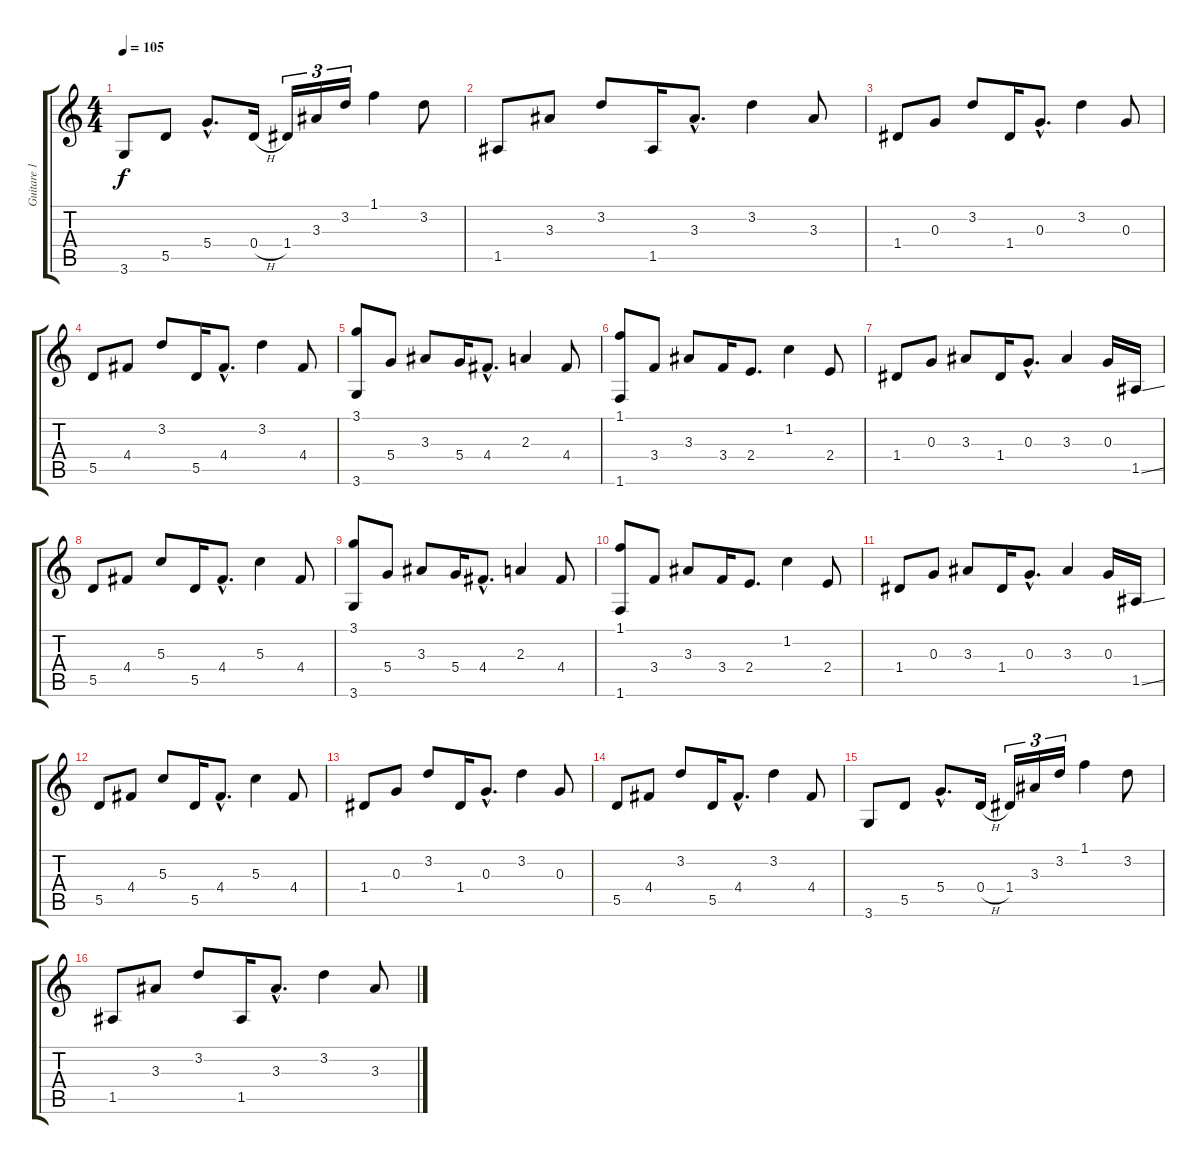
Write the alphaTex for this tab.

\track ("Guitare 1 (12)" "Guitare 1 ") {instrument acousticguitarsteel}
\staff {score tabs}
\tuning (E4 B3 G3 D3 A2 E2) {hide}
\ts (4 4)
\tempo 105
\clef g2
\ks c
3.6.8{dy f} 5.5.8 5.4{hac}.8{d} 0.4{h}.16 1.4.16{tu (3 2)} 3.3.16{tu (3 2)} 3.2.16{tu (3 2)} 1.1.4 3.2.8 |
1.5.8 3.3.8 3.2.8 1.5.16 3.3{hac}.8{d} 3.2.4 3.3.8 |
1.4.8 0.3.8 3.2.8 1.4.16 0.3{hac}.8{d} 3.2.4 0.3.8 |
5.5.8 4.4.8 3.2.8 5.5.16 4.4{hac}.8{d} 3.2.4 4.4.8 |
(3.1 3.6).8 5.4.8 3.3.8 5.4.16 4.4{hac}.8{d} 2.3.4 4.4.8 |
(1.1 1.6).8 3.4.8 3.3.8 3.4.16 2.4.8{d} 1.2.4 2.4.8 |
1.4.8 0.3.8 3.3.8 1.4.16 0.3{hac}.8{d} 3.3.4 0.3.16 1.5{ss}.16 |
5.5.8 4.4.8 5.3.8 5.5.16 4.4{hac}.8{d} 5.3.4 4.4.8 |
(3.1 3.6).8 5.4.8 3.3.8 5.4.16 4.4{hac}.8{d} 2.3.4 4.4.8 |
(1.1 1.6).8 3.4.8 3.3.8 3.4.16 2.4.8{d} 1.2.4 2.4.8 |
1.4.8 0.3.8 3.3.8 1.4.16 0.3{hac}.8{d} 3.3.4 0.3.16 1.5{ss}.16 |
5.5.8 4.4.8 5.3.8 5.5.16 4.4{hac}.8{d} 5.3.4 4.4.8 |
1.4.8 0.3.8 3.2.8 1.4.16 0.3{hac}.8{d} 3.2.4 0.3.8 |
5.5.8 4.4.8 3.2.8 5.5.16 4.4{hac}.8{d} 3.2.4 4.4.8 |
3.6.8 5.5.8 5.4{hac}.8{d} 0.4{h}.16 1.4.16{tu (3 2)} 3.3.16{tu (3 2)} 3.2.16{tu (3 2)} 1.1.4 3.2.8 |
1.5.8 3.3.8 3.2.8 1.5.16 3.3{hac}.8{d} 3.2.4 3.3.8
